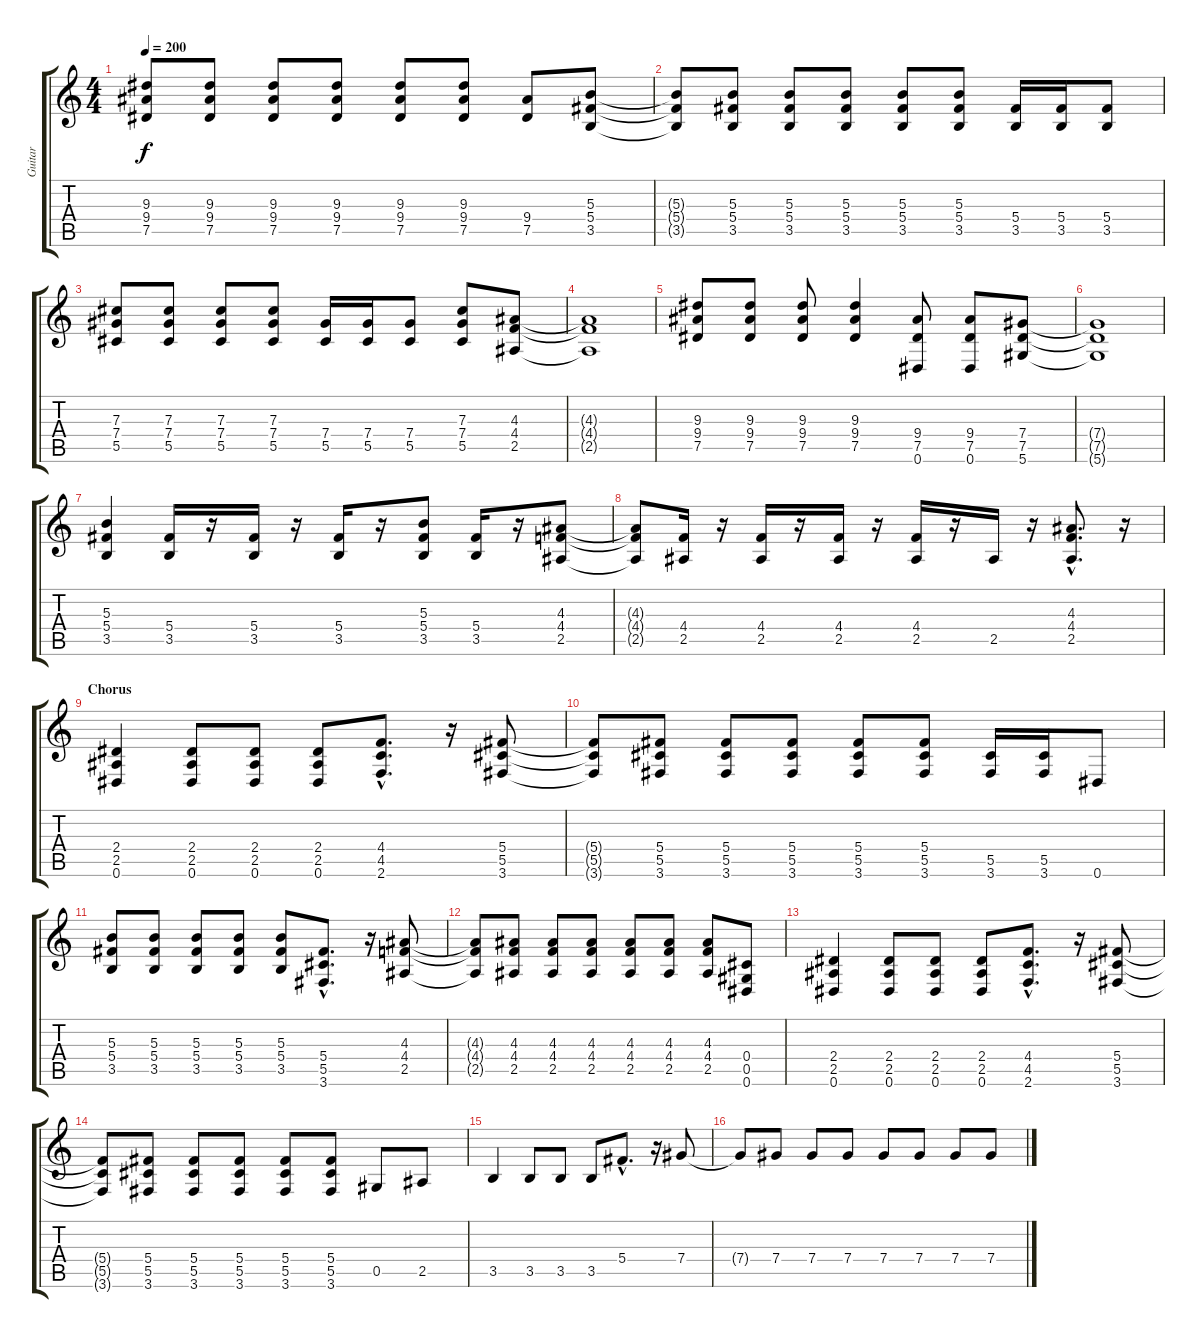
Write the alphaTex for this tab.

\track ("Guitar" "Guitar") {instrument distortionguitar}
\staff {score tabs}
\tuning (Eb4 Bb3 Gb3 Db3 Ab2 Eb2) {hide}
\ts (4 4)
\tempo 200
\clef g2
\ks c
(9.3 9.4 7.5).8{dy f} (9.3 9.4 7.5).8 (9.3 9.4 7.5).8 (9.3 9.4 7.5).8 (9.3 9.4 7.5).8 (9.3 9.4 7.5).8 (9.4 7.5).8 (5.3 5.4 3.5).8 |
(5.3{t} 5.4{t} 3.5{t}).8 (5.3 5.4 3.5).8 (5.3 5.4 3.5).8 (5.3 5.4 3.5).8 (5.3 5.4 3.5).8 (5.3 5.4 3.5).8 (5.4 3.5).16 (5.4 3.5).16 (5.4 3.5).8 |
(7.3 7.4 5.5).8 (7.3 7.4 5.5).8 (7.3 7.4 5.5).8 (7.3 7.4 5.5).8 (7.4 5.5).16 (7.4 5.5).16 (7.4 5.5).8 (7.3 7.4 5.5).8 (4.3 4.4 2.5).8 |
(4.3{t} 4.4{t} 2.5{t}).1 |
(9.3 9.4 7.5).8 (9.3 9.4 7.5).8 (9.3 9.4 7.5).8 (9.3 9.4 7.5).4 (9.4 7.5 0.6).8 (9.4 7.5 0.6).8 (7.4 7.5 5.6).8 |
(7.4{t} 7.5{t} 5.6{t}).1 |
(5.3 5.4 3.5).4 (5.4 3.5).16 r.16 (5.4 3.5).16 r.16 (5.4 3.5).16 r.16 (5.3 5.4 3.5).8 (5.4 3.5).16 r.16 (4.3 4.4 2.5).8 |
(4.3{t} 4.4{t} 2.5{t}).8 (4.4 2.5).16 r.16 (4.4 2.5).16 r.16 (4.4 2.5).16 r.16 (4.4 2.5).16 r.16 2.5.16 r.16 (4.3{hac} 4.4{hac} 2.5{hac}).8{d} r.16 |
\section ("" "Chorus")
(2.4 2.5 0.6).4 (2.4 2.5 0.6).8 (2.4 2.5 0.6).8 (2.4 2.5 0.6).8 (4.4{hac} 4.5{hac} 2.6{hac}).8{d} r.16 (5.4 5.5 3.6).8 |
(5.4{t} 5.5{t} 3.6{t}).8 (5.4 5.5 3.6).8 (5.4 5.5 3.6).8 (5.4 5.5 3.6).8 (5.4 5.5 3.6).8 (5.4 5.5 3.6).8 (5.5 3.6).16 (5.5 3.6).16 0.6.8 |
(5.3 5.4 3.5).8 (5.3 5.4 3.5).8 (5.3 5.4 3.5).8 (5.3 5.4 3.5).8 (5.3 5.4 3.5).8 (5.4{hac} 5.5{hac} 3.6{hac}).8{d} r.16 (4.3 4.4 2.5).8 |
(4.3{t} 4.4{t} 2.5{t}).8 (4.3 4.4 2.5).8 (4.3 4.4 2.5).8 (4.3 4.4 2.5).8 (4.3 4.4 2.5).8 (4.3 4.4 2.5).8 (4.3 4.4 2.5).8 (0.4 0.5 0.6).8 |
(2.4 2.5 0.6).4 (2.4 2.5 0.6).8 (2.4 2.5 0.6).8 (2.4 2.5 0.6).8 (4.4{hac} 4.5{hac} 2.6{hac}).8{d} r.16 (5.4 5.5 3.6).8 |
(5.4{t} 5.5{t} 3.6{t}).8 (5.4 5.5 3.6).8 (5.4 5.5 3.6).8 (5.4 5.5 3.6).8 (5.4 5.5 3.6).8 (5.4 5.5 3.6).8 0.5.8 2.5.8 |
3.5.4 3.5.8 3.5.8 3.5.8 5.4{hac}.8{d} r.16 7.4.8 |
7.4{t}.8 7.4.8 7.4.8 7.4.8 7.4.8 7.4.8 7.4.8 7.4.8
